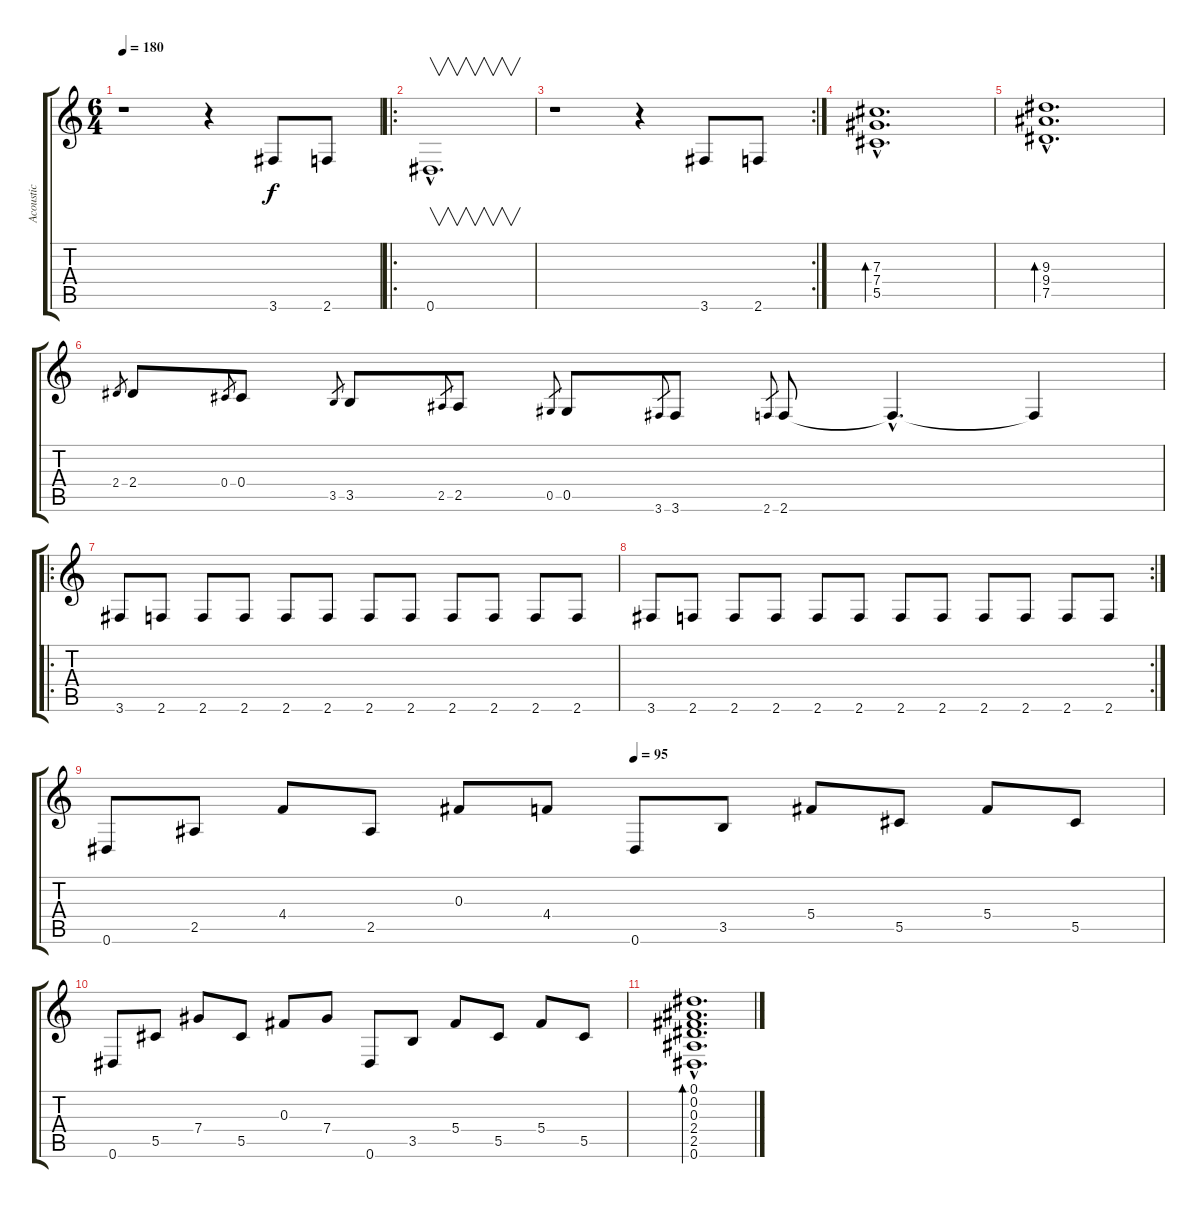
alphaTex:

\track ("Acoustic" "Acoustic") {instrument acousticguitarsteel}
\staff {score tabs}
\tuning (Eb4 Bb3 Gb3 Db3 Ab2 Eb2) {hide}
\ts (6 4)
\tempo 180
\clef g2
\ks c
r.1{dy f} r.4 3.6.8 2.6.8 |
\ro
0.6{hac}.1{v d} |
\rc 2
r.1 r.4 3.6.8 2.6.8 |
(7.3{hac} 7.4{hac} 5.5{hac}).1{d bd 480} |
(9.3{hac} 9.4{hac} 7.5{hac}).1{d bd 480} |
2.4.8{gr} 2.4.8 0.4.8{gr} 0.4.8 3.5.8{gr} 3.5.8 2.5.8{gr} 2.5.8 0.5.8{gr} 0.5.8 3.6.8{gr} 3.6.8 2.6.8{gr} 2.6.8 2.6{hac t}.4{d} 2.6{t}.4 |
\ro
3.6.8{balance 0} 2.6.8 2.6.8 2.6.8 2.6.8 2.6.8 2.6.8 2.6.8 2.6.8 2.6.8 2.6.8 2.6.8 |
\rc 2
3.6.8 2.6.8 2.6.8 2.6.8 2.6.8 2.6.8 2.6.8 2.6.8 2.6.8 2.6.8 2.6.8 2.6.8 |
\tempo (95 0.5)
0.6.8{balance 8} 2.5.8 4.4.8 2.5.8 0.3.8 4.4.8 0.6.8 3.5.8 5.4.8 5.5.8 5.4.8 5.5.8 |
0.6.8 5.5.8 7.4.8 5.5.8 0.3.8 7.4.8 0.6.8 3.5.8 5.4.8 5.5.8 5.4.8 5.5.8 |
(0.1{hac} 0.2{hac} 0.3{hac} 2.4{hac} 2.5{hac} 0.6{hac}).1{d bd 480}
